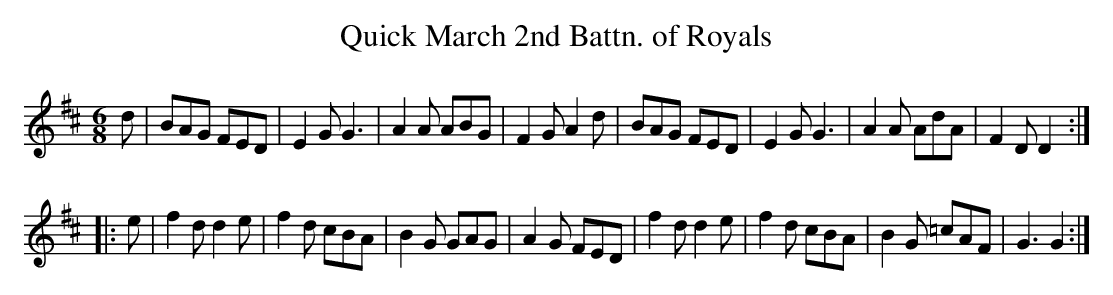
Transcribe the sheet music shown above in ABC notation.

X:1
T:Quick March 2nd Battn. of Royals
M:6/8
K:D major
d|\
BAG FED| E2G G3| A2A ABG| F2G A2d|\
BAG FED| E2G G3| A2A AdA| F2D D2::
e|\
f2d d2e| f2d cBA| B2G GAG| A2G FED| \
f2d d2e| f2d cBA| B2G =cAF| G3 G2:|
